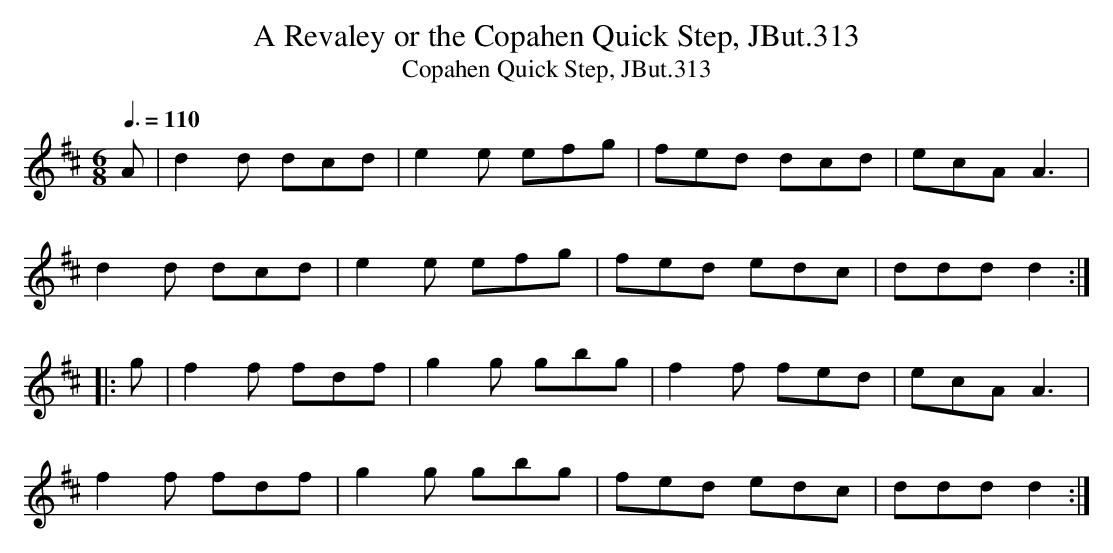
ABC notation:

X:1
T:Revaley or the Copahen Quick Step, JBut.313, A
T:Copahen Quick Step, JBut.313
M:6/8
L:1/8
Q:3/8=110
K:D
A|d2 d dcd|e2 e efg|fed dcd|ecA A3|
d2 d dcd|e2 e efg|fed edc|ddd d2:|
|:g|f2 f fdf|g2 g gbg|f2 f fed|ecA A3|
f2 f fdf|g2 g gbg|fed edc|ddd d2:|
